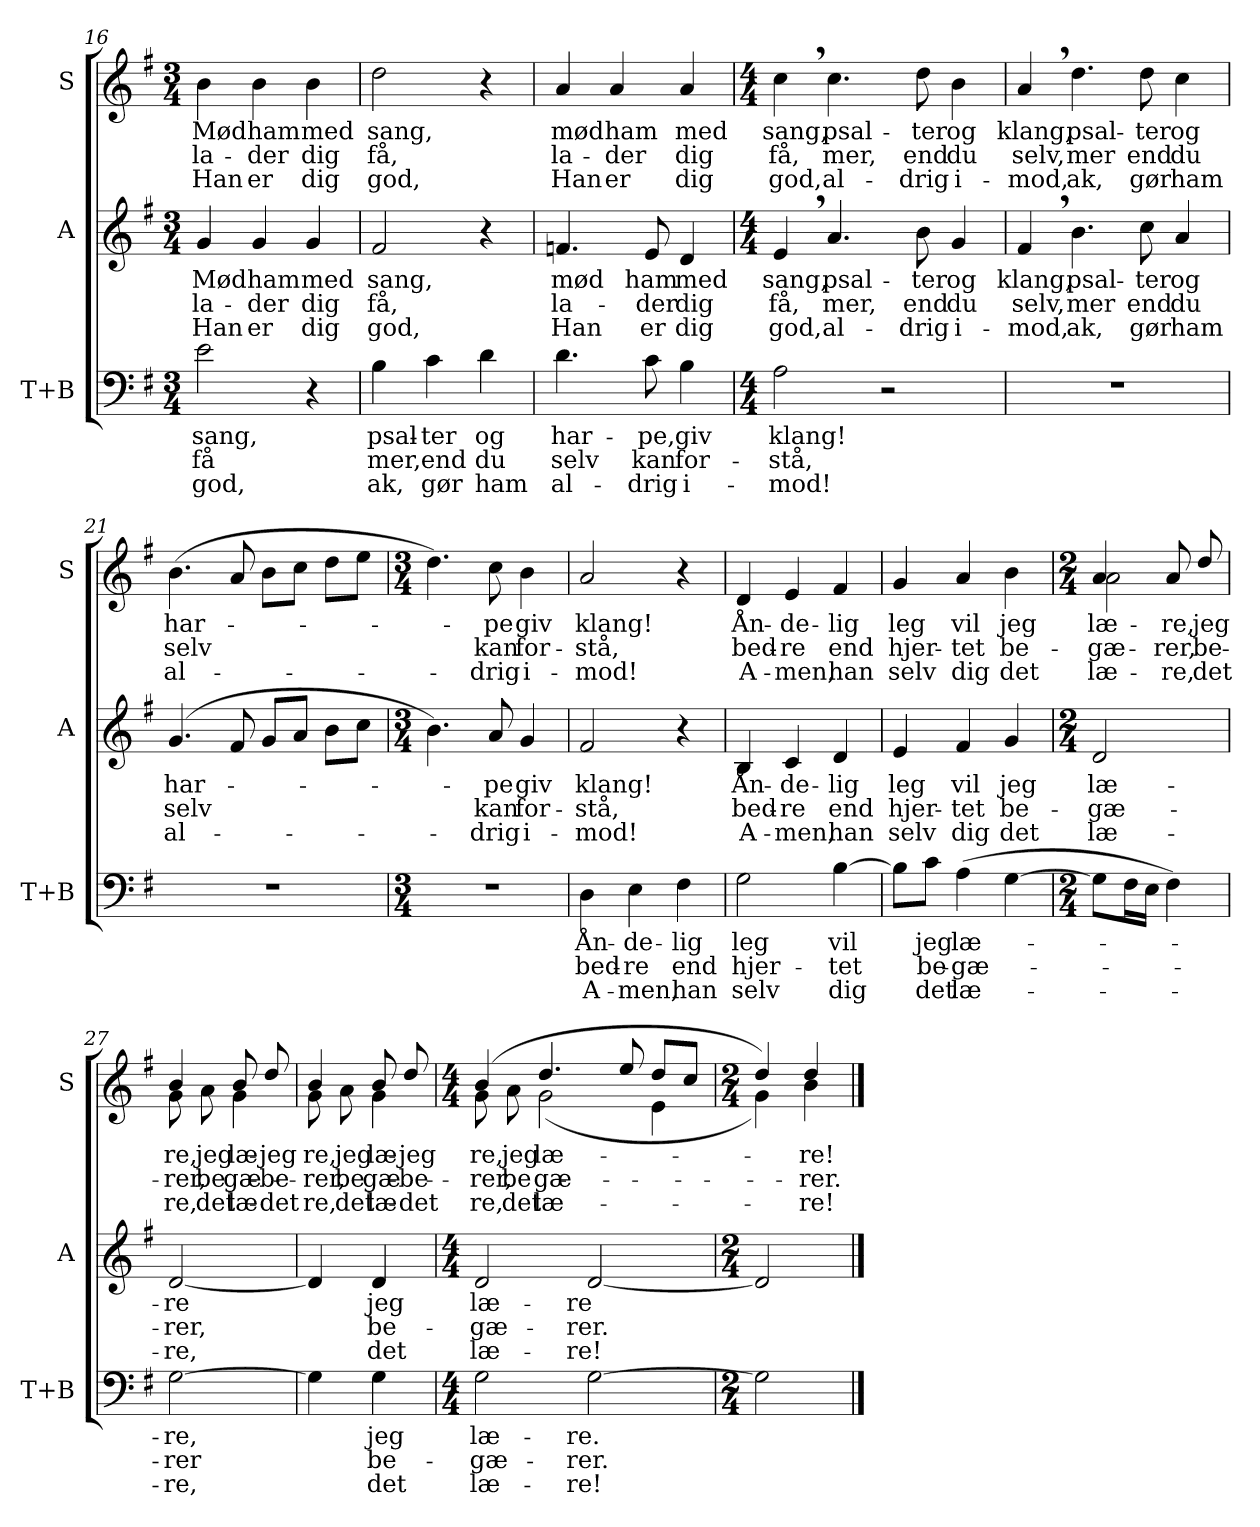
**kern	**text	**text	**text	**kern	**text	**text	**text	**kern	**text	**text	**text
*part3	*part3	*part3	*part3	*part2	*part2	*part2	*part2	*part1	*part1	*part1	*part1
*staff3	*staff3	*staff3	*staff3	*staff2	*staff2	*staff2	*staff2	*staff1	*staff1	*staff1	*staff1
*I"T+B	*	*	*	*I"A	*	*	*	*I"S	*	*	*
*I'T+B	*	*	*	*I'A	*	*	*	*I'S	*	*	*
*clefF4	*	*	*	*clefG2	*	*	*	*clefG2	*	*	*
*k[f#]	*	*	*	*k[f#]	*	*	*	*k[f#]	*	*	*
*M3/4	*	*	*	*M3/4	*	*	*	*M3/4	*	*	*
=16	=16	=16	=16	=16	=16	=16	=16	=16	=16	=16	=16
!	!LO:LY:b	!LO:LY:b	!LO:LY:b	!	!LO:LY:b	!LO:LY:b	!LO:LY:b	!	!LO:LY:b	!LO:LY:b	!LO:LY:b
2e\	sang,	få	god,	4g/	Mød	la-	Han	4b\	Mød	la-	Han
!	!	!	!	!	!LO:LY:b	!LO:LY:b	!LO:LY:b	!	!LO:LY:b	!LO:LY:b	!LO:LY:b
.	.	.	.	4g/	ham	-der	er	4b\	ham	-der	er
!	!	!	!	!	!LO:LY:b	!LO:LY:b	!LO:LY:b	!	!LO:LY:b	!LO:LY:b	!LO:LY:b
4r	.	.	.	4g/	med	dig	dig	4b\	med	dig	dig
=17	=17	=17	=17	=17	=17	=17	=17	=17	=17	=17	=17
!	!LO:LY:b	!LO:LY:b	!LO:LY:b	!	!LO:LY:b	!LO:LY:b	!LO:LY:b	!	!LO:LY:b	!LO:LY:b	!LO:LY:b
4B\	psal-	mer,	ak,	2f#/	sang,	få,	god,	2dd\	sang,	få,	god,
!	!LO:LY:b	!LO:LY:b	!LO:LY:b	!	!	!	!	!	!	!	!
4c\	-ter	end	gør	.	.	.	.	.	.	.	.
!	!LO:LY:b	!LO:LY:b	!LO:LY:b	!	!	!	!	!	!	!	!
4d\	og	du	ham	4r	.	.	.	4r	.	.	.
!!LO:PB:g=z
=18	=18	=18	=18	=18	=18	=18	=18	=18	=18	=18	=18
!	!LO:LY:b	!LO:LY:b	!LO:LY:b	!	!LO:LY:b	!LO:LY:b	!LO:LY:b	!	!LO:LY:b	!LO:LY:b	!LO:LY:b
4.d\	har-	selv	al-	4.fn/	mød	la-	Han	4a/	mød	la-	Han
!	!	!	!	!	!	!	!	!	!LO:LY:b	!LO:LY:b	!LO:LY:b
.	.	.	.	.	.	.	.	4a/	ham	-der	er
!	!LO:LY:b	!LO:LY:b	!LO:LY:b	!	!LO:LY:b	!LO:LY:b	!LO:LY:b	!	!	!	!
8c\	-pe,	kan	-drig	8e/	ham	-der	er	.	.	.	.
!	!LO:LY:b	!LO:LY:b	!LO:LY:b	!	!LO:LY:b	!LO:LY:b	!LO:LY:b	!	!LO:LY:b	!LO:LY:b	!LO:LY:b
4B\	giv	for-	i-	4d/	med	dig	dig	4a/	med	dig	dig
=19	=19	=19	=19	=19	=19	=19	=19	=19	=19	=19	=19
*M4/4	*	*	*	*M4/4	*	*	*	*M4/4	*	*	*
!	!LO:LY:b	!LO:LY:b	!LO:LY:b	!	!LO:LY:b	!LO:LY:b	!LO:LY:b	!	!LO:LY:b	!LO:LY:b	!LO:LY:b
2A\	klang!	-stå,	-mod!	4e,/	sang,	få,	god,	4cc,\	sang,	få,	god,
!	!	!	!	!	!LO:LY:b	!LO:LY:b	!LO:LY:b	!	!LO:LY:b	!LO:LY:b	!LO:LY:b
.	.	.	.	4.a/	psal-	mer,	al-	4.cc\	psal-	mer,	al-
2r	.	.	.	.	.	.	.	.	.	.	.
!	!	!	!	!	!LO:LY:b	!LO:LY:b	!LO:LY:b	!	!LO:LY:b	!LO:LY:b	!LO:LY:b
.	.	.	.	8b\	-ter	end	-drig	8dd\	-ter	end	-drig
!	!	!	!	!	!LO:LY:b	!LO:LY:b	!LO:LY:b	!	!LO:LY:b	!LO:LY:b	!LO:LY:b
.	.	.	.	4g/	og	du	i-	4b\	og	du	i-
=20	=20	=20	=20	=20	=20	=20	=20	=20	=20	=20	=20
!	!	!	!	!	!LO:LY:b	!LO:LY:b	!LO:LY:b	!	!LO:LY:b	!LO:LY:b	!LO:LY:b
1r	.	.	.	4f#,/	klang,	selv,	-mod,	4a,/	klang,	selv,	-mod,
!	!	!	!	!	!LO:LY:b	!LO:LY:b	!LO:LY:b	!	!LO:LY:b	!LO:LY:b	!LO:LY:b
.	.	.	.	4.b\	psal-	mer	ak,	4.dd\	psal-	mer	ak,
!	!	!	!	!	!LO:LY:b	!LO:LY:b	!LO:LY:b	!	!LO:LY:b	!LO:LY:b	!LO:LY:b
.	.	.	.	8cc\	-ter	end	gør	8dd\	-ter	end	gør
!	!	!	!	!	!LO:LY:b	!LO:LY:b	!LO:LY:b	!	!LO:LY:b	!LO:LY:b	!LO:LY:b
.	.	.	.	4a/	og	du	ham	4cc\	og	du	ham
=21	=21	=21	=21	=21	=21	=21	=21	=21	=21	=21	=21
!	!	!	!	!	!LO:LY:b	!LO:LY:b	!LO:LY:b	!	!LO:LY:b	!LO:LY:b	!LO:LY:b
1r	.	.	.	(>4.g/	har-	selv	al-	(>4.b\	har-	selv	al-
.	.	.	.	8f#/	.	.	.	8a/	.	.	.
.	.	.	.	8g/L	.	.	.	8b\L	.	.	.
.	.	.	.	8a/J	.	.	.	8cc\J	.	.	.
.	.	.	.	8b\L	.	.	.	8dd\L	.	.	.
.	.	.	.	8cc\J	.	.	.	8ee\J	.	.	.
=22	=22	=22	=22	=22	=22	=22	=22	=22	=22	=22	=22
*M3/4	*	*	*	*M3/4	*	*	*	*M3/4	*	*	*
2.r	.	.	.	4.b\)	.	.	.	4.dd\)	.	.	.
!	!	!	!	!	!LO:LY:b	!LO:LY:b	!LO:LY:b	!	!LO:LY:b	!LO:LY:b	!LO:LY:b
.	.	.	.	8a/	-pe	kan	-drig	8cc\	-pe	kan	-drig
!	!	!	!	!	!LO:LY:b	!LO:LY:b	!LO:LY:b	!	!LO:LY:b	!LO:LY:b	!LO:LY:b
.	.	.	.	4g/	giv	for-	i-	4b\	giv	for-	i-
!!LO:LB:g=z
=23	=23	=23	=23	=23	=23	=23	=23	=23	=23	=23	=23
!	!LO:LY:b	!LO:LY:b	!LO:LY:b	!	!LO:LY:b	!LO:LY:b	!LO:LY:b	!	!LO:LY:b	!LO:LY:b	!LO:LY:b
4D\	Ån-	bed-	A-	2f#/	klang!	-stå,	-mod!	2a/	klang!	-stå,	-mod!
!	!LO:LY:b	!LO:LY:b	!LO:LY:b	!	!	!	!	!	!	!	!
4E\	-de-	-re	-men,	.	.	.	.	.	.	.	.
!	!LO:LY:b	!LO:LY:b	!LO:LY:b	!	!	!	!	!	!	!	!
4F#\	-lig	end	han	4r	.	.	.	4r	.	.	.
=24	=24	=24	=24	=24	=24	=24	=24	=24	=24	=24	=24
!	!LO:LY:b	!LO:LY:b	!LO:LY:b	!	!LO:LY:b	!LO:LY:b	!LO:LY:b	!	!LO:LY:b	!LO:LY:b	!LO:LY:b
2G\	leg	hjer-	selv	4B/	Ån-	bed-	A-	4d/	Ån-	bed-	A-
!	!	!	!	!	!LO:LY:b	!LO:LY:b	!LO:LY:b	!	!LO:LY:b	!LO:LY:b	!LO:LY:b
.	.	.	.	4c/	-de-	-re	-men,	4e/	-de-	-re	-men,
!	!LO:LY:b	!LO:LY:b	!LO:LY:b	!	!LO:LY:b	!LO:LY:b	!LO:LY:b	!	!LO:LY:b	!LO:LY:b	!LO:LY:b
[4B\	vil	-tet	dig	4d/	-lig	end	han	4f#/	-lig	end	han
=25	=25	=25	=25	=25	=25	=25	=25	=25	=25	=25	=25
!	!	!	!	!	!LO:LY:b	!LO:LY:b	!LO:LY:b	!	!LO:LY:b	!LO:LY:b	!LO:LY:b
8B\L]	.	.	.	4e/	leg	hjer-	selv	4g/	leg	hjer-	selv
!	!LO:LY:b	!LO:LY:b	!LO:LY:b	!	!	!	!	!	!	!	!
8c\J	jeg	be-	det	.	.	.	.	.	.	.	.
!	!LO:LY:b	!LO:LY:b	!LO:LY:b	!	!LO:LY:b	!LO:LY:b	!LO:LY:b	!	!LO:LY:b	!LO:LY:b	!LO:LY:b
(>4A\	læ-	-gæ-	læ-	4f#/	vil	-tet	dig	4a/	vil	-tet	dig
!	!	!	!	!	!LO:LY:b	!LO:LY:b	!LO:LY:b	!	!LO:LY:b	!LO:LY:b	!LO:LY:b
[4G\	.	.	.	4g/	jeg	be-	det	4b\	jeg	be-	det
=26	=26	=26	=26	=26	=26	=26	=26	=26	=26	=26	=26
*M2/4	*	*	*	*M2/4	*	*	*	*M2/4	*	*	*
!	!	!	!	!	!LO:LY:b	!LO:LY:b	!LO:LY:b	!	!LO:LY:a	!LO:LY:a	!LO:LY:a
*	*	*	*	*	*	*	*	*^	*	*	*
!	!	!	!	!	!	!	!	!	!	!LO:LY:b	!LO:LY:b	!LO:LY:b
8G\L]	.	.	.	2d/	læ-	-gæ-	læ-	4a/	2a\	læ-	gæ-	læ-
16F#\L	.	.	.	.	.	.	.	.	.	.	.	.
16E\JJ	.	.	.	.	.	.	.	.	.	.	.	.
!	!	!	!	!	!	!	!	!	!	!LO:LY:a	!LO:LY:a	!LO:LY:a
4F#\)	.	.	.	.	.	.	.	8a/	.	-re,	-rer,	-re,
!	!	!	!	!	!	!	!	!	!	!LO:LY:a	!LO:LY:a	!LO:LY:a
.	.	.	.	.	.	.	.	8dd/	.	jeg	be-	det
=27	=27	=27	=27	=27	=27	=27	=27	=27	=27	=27	=27	=27
!	!LO:LY:b	!LO:LY:b	!LO:LY:b	!	!LO:LY:b	!LO:LY:b	!LO:LY:b	!	!	!LO:LY:a	!LO:LY:a	!LO:LY:a
!	!	!	!	!	!	!	!	!	!	!LO:LY:b	!LO:LY:b	!LO:LY:b
[2G\	-re,	-rer	-re,	[2d/	-re	-rer,	-re,	4b/	8g\	-re,	-rer,	-re,
!	!	!	!	!	!	!	!	!	!	!LO:LY:b	!LO:LY:b	!LO:LY:b
.	.	.	.	.	.	.	.	.	8a\	jeg	be-	det
!	!	!	!	!	!	!	!	!	!	!LO:LY:a	!LO:LY:a	!LO:LY:a
!	!	!	!	!	!	!	!	!	!	!LO:LY:b	!LO:LY:b	!LO:LY:b
.	.	.	.	.	.	.	.	8b/	4g\	læ-	-gæ-	læ-
!	!	!	!	!	!	!	!	!	!	!LO:LY:a	!LO:LY:a	!LO:LY:a
.	.	.	.	.	.	.	.	8dd/	.	jeg	be-	det
!!LO:PB:g=z	!!
=28	=28	=28	=28	=28	=28	=28	=28	=28	=28	=28	=28	=28
!	!	!	!	!	!	!	!	!	!	!LO:LY:a	!LO:LY:a	!LO:LY:a
!	!	!	!	!	!	!	!	!	!	!LO:LY:b	!LO:LY:b	!LO:LY:b
4G\]	.	.	.	4d/]	.	.	.	4b/	8g\	-re,	-rer,	-re,
!	!	!	!	!	!	!	!	!	!	!LO:LY:b	!LO:LY:b	!LO:LY:b
.	.	.	.	.	.	.	.	.	8a\	jeg	be-	det
!	!LO:LY:b	!LO:LY:b	!LO:LY:b	!	!LO:LY:b	!LO:LY:b	!LO:LY:b	!	!	!LO:LY:a	!LO:LY:a	!LO:LY:a
!	!	!	!	!	!	!	!	!	!	!LO:LY:b	!LO:LY:b	!LO:LY:b
4G\	jeg	be-	det	4d/	jeg	be-	det	8b/	4g\	læ-	-gæ-	læ-
!	!	!	!	!	!	!	!	!	!	!LO:LY:a	!LO:LY:a	!LO:LY:a
.	.	.	.	.	.	.	.	8dd/	.	jeg	be-	det
=29	=29	=29	=29	=29	=29	=29	=29	=29	=29	=29	=29	=29
*M4/4	*	*	*	*M4/4	*	*	*	*M4/4	*	*	*	*
!	!LO:LY:b	!LO:LY:b	!LO:LY:b	!	!LO:LY:b	!LO:LY:b	!LO:LY:b	!	!	!LO:LY:a	!LO:LY:a	!LO:LY:a
!	!	!	!	!	!	!	!	!	!	!LO:LY:b	!LO:LY:b	!LO:LY:b
2G\	læ-	-gæ-	læ-	2d/	læ-	-gæ-	læ-	(>4b/	8g\	-re,	-rer,	-re,
!	!	!	!	!	!	!	!	!	!	!LO:LY:b	!LO:LY:b	!LO:LY:b
.	.	.	.	.	.	.	.	.	8a\	jeg	be-	det
!	!	!	!	!	!	!	!	!	!	!LO:LY:b	!LO:LY:b	!LO:LY:b
.	.	.	.	.	.	.	.	4.dd/	(<2g\	læ-	-gæ-	læ-
!	!LO:LY:b	!LO:LY:b	!LO:LY:b	!	!LO:LY:b	!LO:LY:b	!LO:LY:b	!	!	!	!	!
[2G\	-re.	-rer.	-re!	[2d/	-re	-rer.	-re!	.	.	.	.	.
.	.	.	.	.	.	.	.	8ee/	.	.	.	.
.	.	.	.	.	.	.	.	8dd/L	4e\	.	.	.
.	.	.	.	.	.	.	.	8cc/J	.	.	.	.
=30	=30	=30	=30	=30	=30	=30	=30	=30	=30	=30	=30	=30
*M2/4	*	*	*	*M2/4	*	*	*	*M2/4	*	*	*	*
2G\]	.	.	.	2d/]	.	.	.	4dd/)	4g\)	.	.	.
!	!	!	!	!	!	!	!	!	!	!LO:LY:a	!LO:LY:a	!LO:LY:a
!	!	!	!	!	!	!	!	!	!	!LO:LY:b	!LO:LY:b	!LO:LY:b
.	.	.	.	.	.	.	.	4dd/	4b\	-re!	-rer.	-re!
*	*	*	*	*	*	*	*	*v	*v	*	*	*
==	==	==	==	==	==	==	==	==	==	==	==
*-	*-	*-	*-	*-	*-	*-	*-	*-	*-	*-	*-
